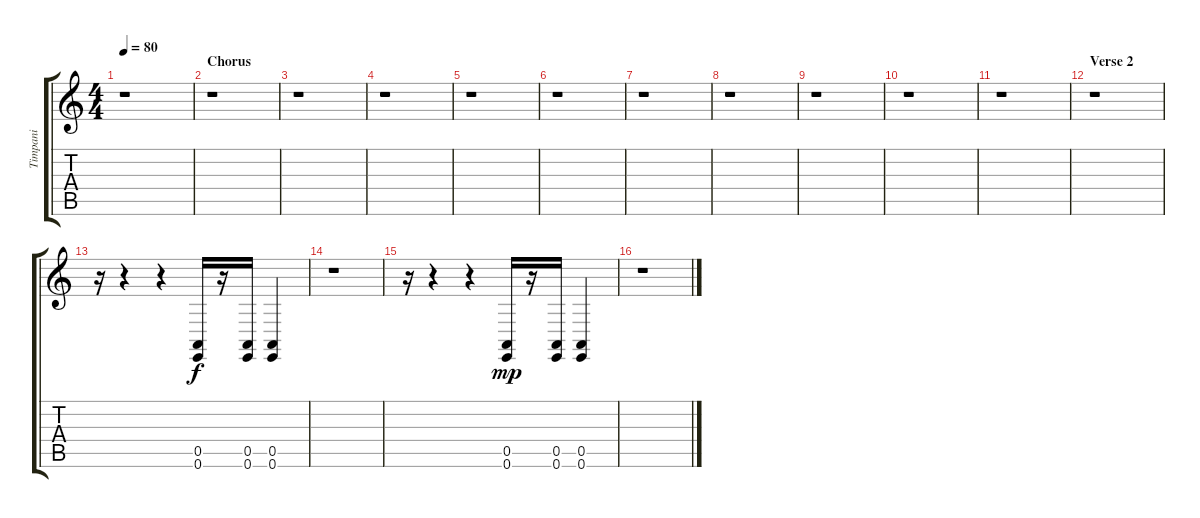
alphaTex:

\track ("Timpani" "Timpani") {instrument timpani}
\staff {score tabs}
\tuning (E4 B3 G3 D3 A2 E2) {hide}
\ts (4 4)
\tempo 80
\clef g2
\ks c
r.1{dy f} |
\section ("" "Chorus")
r.1 |
r.1 |
r.1 |
r.1 |
r.1 |
r.1 |
r.1 |
r.1 |
r.1 |
r.1 |
\section ("" "Verse 2")
r.1 |
r.16 r.4 r.4{volume 15} (0.5 0.6).16 r.16 (0.5 0.6).16 (0.5 0.6).4 |
r.1 |
r.16 r.4 r.4{volume 15} (0.5 0.6).16{dy mp} r.16 (0.5 0.6).16 (0.5 0.6).4 |
r.1
